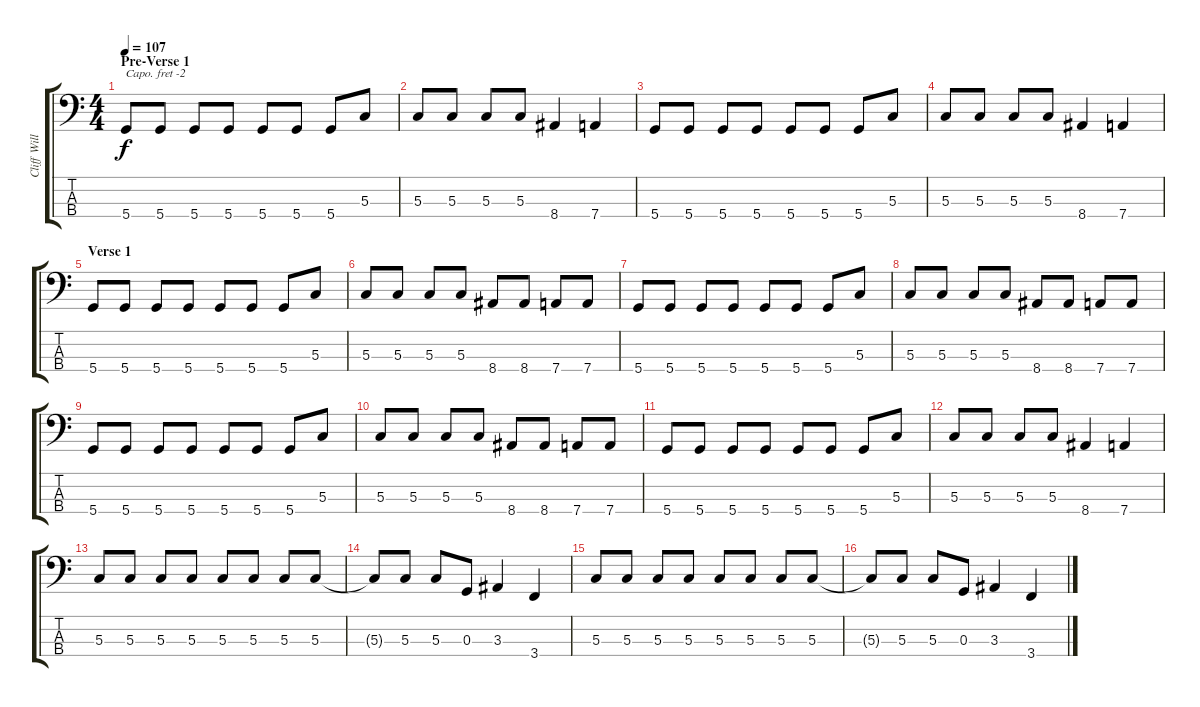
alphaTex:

\track ("Cliff Williams" "Cliff Will") {instrument electricbasspick}
\staff {score tabs}
\capo -2
\tuning (G2 D2 A1 E1) {hide}
\ts (4 4)
\section ("" "Pre-Verse 1")
\tempo 107
\clef f4
\ks c
5.4.8{dy f} 5.4.8 5.4.8 5.4.8 5.4.8 5.4.8 5.4.8 5.3.8 |
5.3.8 5.3.8 5.3.8 5.3.8 8.4.4 7.4.4 |
5.4.8 5.4.8 5.4.8 5.4.8 5.4.8 5.4.8 5.4.8 5.3.8 |
5.3.8 5.3.8 5.3.8 5.3.8 8.4.4 7.4.4 |
\section ("" "Verse 1")
5.4.8 5.4.8 5.4.8 5.4.8 5.4.8 5.4.8 5.4.8 5.3.8 |
5.3.8 5.3.8 5.3.8 5.3.8 8.4.8 8.4.8 7.4.8 7.4.8 |
5.4.8 5.4.8 5.4.8 5.4.8 5.4.8 5.4.8 5.4.8 5.3.8 |
5.3.8 5.3.8 5.3.8 5.3.8 8.4.8 8.4.8 7.4.8 7.4.8 |
5.4.8 5.4.8 5.4.8 5.4.8 5.4.8 5.4.8 5.4.8 5.3.8 |
5.3.8 5.3.8 5.3.8 5.3.8 8.4.8 8.4.8 7.4.8 7.4.8 |
5.4.8 5.4.8 5.4.8 5.4.8 5.4.8 5.4.8 5.4.8 5.3.8 |
5.3.8 5.3.8 5.3.8 5.3.8 8.4.4 7.4.4 |
5.3.8 5.3.8 5.3.8 5.3.8 5.3.8 5.3.8 5.3.8 5.3.8 |
5.3{t}.8 5.3.8 5.3.8 0.3.8 3.3.4 3.4.4 |
5.3.8 5.3.8 5.3.8 5.3.8 5.3.8 5.3.8 5.3.8 5.3.8 |
5.3{t}.8 5.3.8 5.3.8 0.3.8 3.3.4 3.4.4
